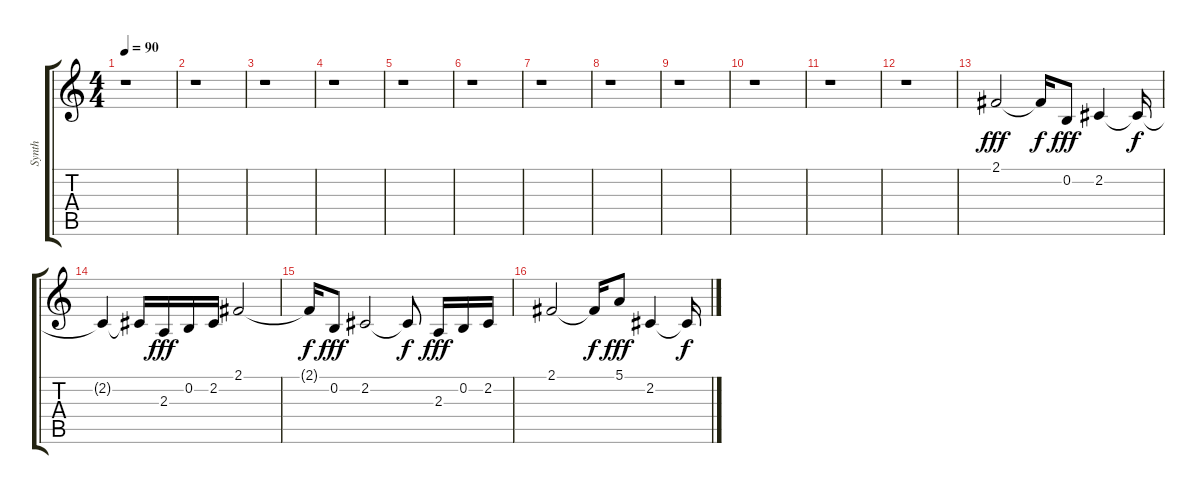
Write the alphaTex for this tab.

\track ("Synth" "Synth") {instrument lead2sawtooth}
\staff {score tabs}
\tuning (E4 B3 G3 D3 A2 E2) {hide}
\ts (4 4)
\tempo 90
\clef g2
\ks c
r.1{dy fff} |
r.1 |
r.1 |
r.1 |
r.1 |
r.1 |
r.1 |
r.1 |
r.1 |
r.1 |
r.1 |
r.1 |
2.1.2 2.1{t}.16{dy f} 0.2.8{dy fff} 2.2.4 2.2{t}.16{dy f} |
2.2{t}.4 2.2{t}.16 2.3.16{dy fff} 0.2.16 2.2.16 2.1.2 |
2.1{t}.16{dy f} 0.2.8{dy fff} 2.2.2 2.2{t}.8{dy f} 2.3.16{dy fff} 0.2.16 2.2.16 |
2.1.2 2.1{t}.16{dy f} 5.1.8{dy fff} 2.2.4 2.2{t}.16{dy f}
